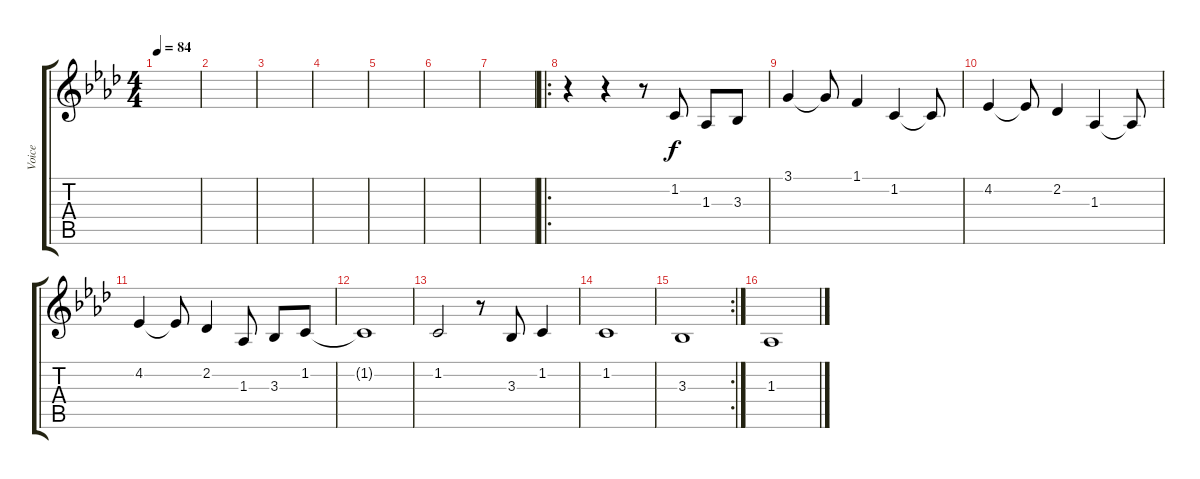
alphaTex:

\track ("Voice" "Voice") {instrument vibraphone}
\staff {score tabs}
\tuning (E4 B3 G3 D3 A2 E2) {hide}
\ts (4 4)
\tempo 84
\clef g2
\ks ab
|
|
|
|
|
|
|
\ro
r.4 r.4 r.8 1.2.8 1.3.8 3.3.8 |
3.1.4 3.1{t}.8 1.1.4 1.2.4 1.2{t}.8 |
4.2.4 4.2{t}.8 2.2.4 1.3.4 1.3{t}.8 |
4.2.4 4.2{t}.8 2.2.4 1.3.8 3.3.8 1.2.8 |
1.2{t}.1 |
1.2.2 r.8 3.3.8 1.2.4 |
1.2.1 |
\rc 2
3.3.1 |
1.3.1
